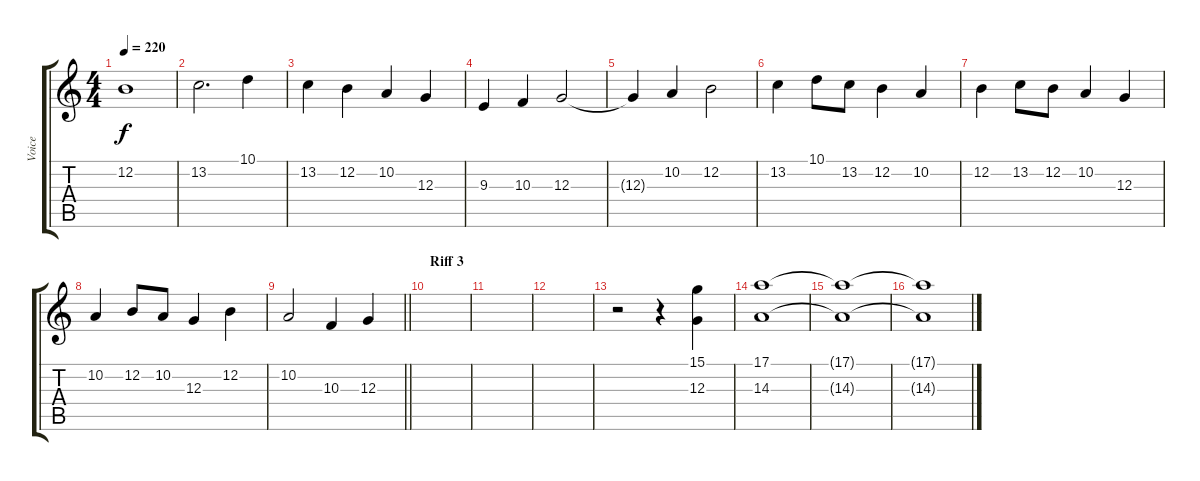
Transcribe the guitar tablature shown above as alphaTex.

\track ("Voice" "Voice") {instrument lead6voice}
\staff {score tabs}
\tuning (E4 B3 G3 D3 A2 E2) {hide}
\ts (4 4)
\tempo 220
\clef g2
\ks c
12.2.1{dy f} |
13.2.2{d} 10.1.4 |
13.2.4 12.2.4 10.2.4 12.3.4 |
9.3.4 10.3.4 12.3.2 |
12.3{t}.4 10.2.4 12.2.2 |
13.2.4 10.1.8 13.2.8 12.2.4 10.2.4 |
12.2.4 13.2.8 12.2.8 10.2.4 12.3.4 |
10.2.4 12.2.8 10.2.8 12.3.4 12.2.4 |
\barLineRight lightlight
10.2.2 10.3.4 12.3.4 |
\section ("" "Riff 3")
|
|
|
r.2{volume 14 balance 8 instrument lead6voice} r.4 (15.1 12.3).4 |
(17.1 14.3).1 |
(17.1{t} 14.3{t}).1 |
(17.1{t} 14.3{t}).1
